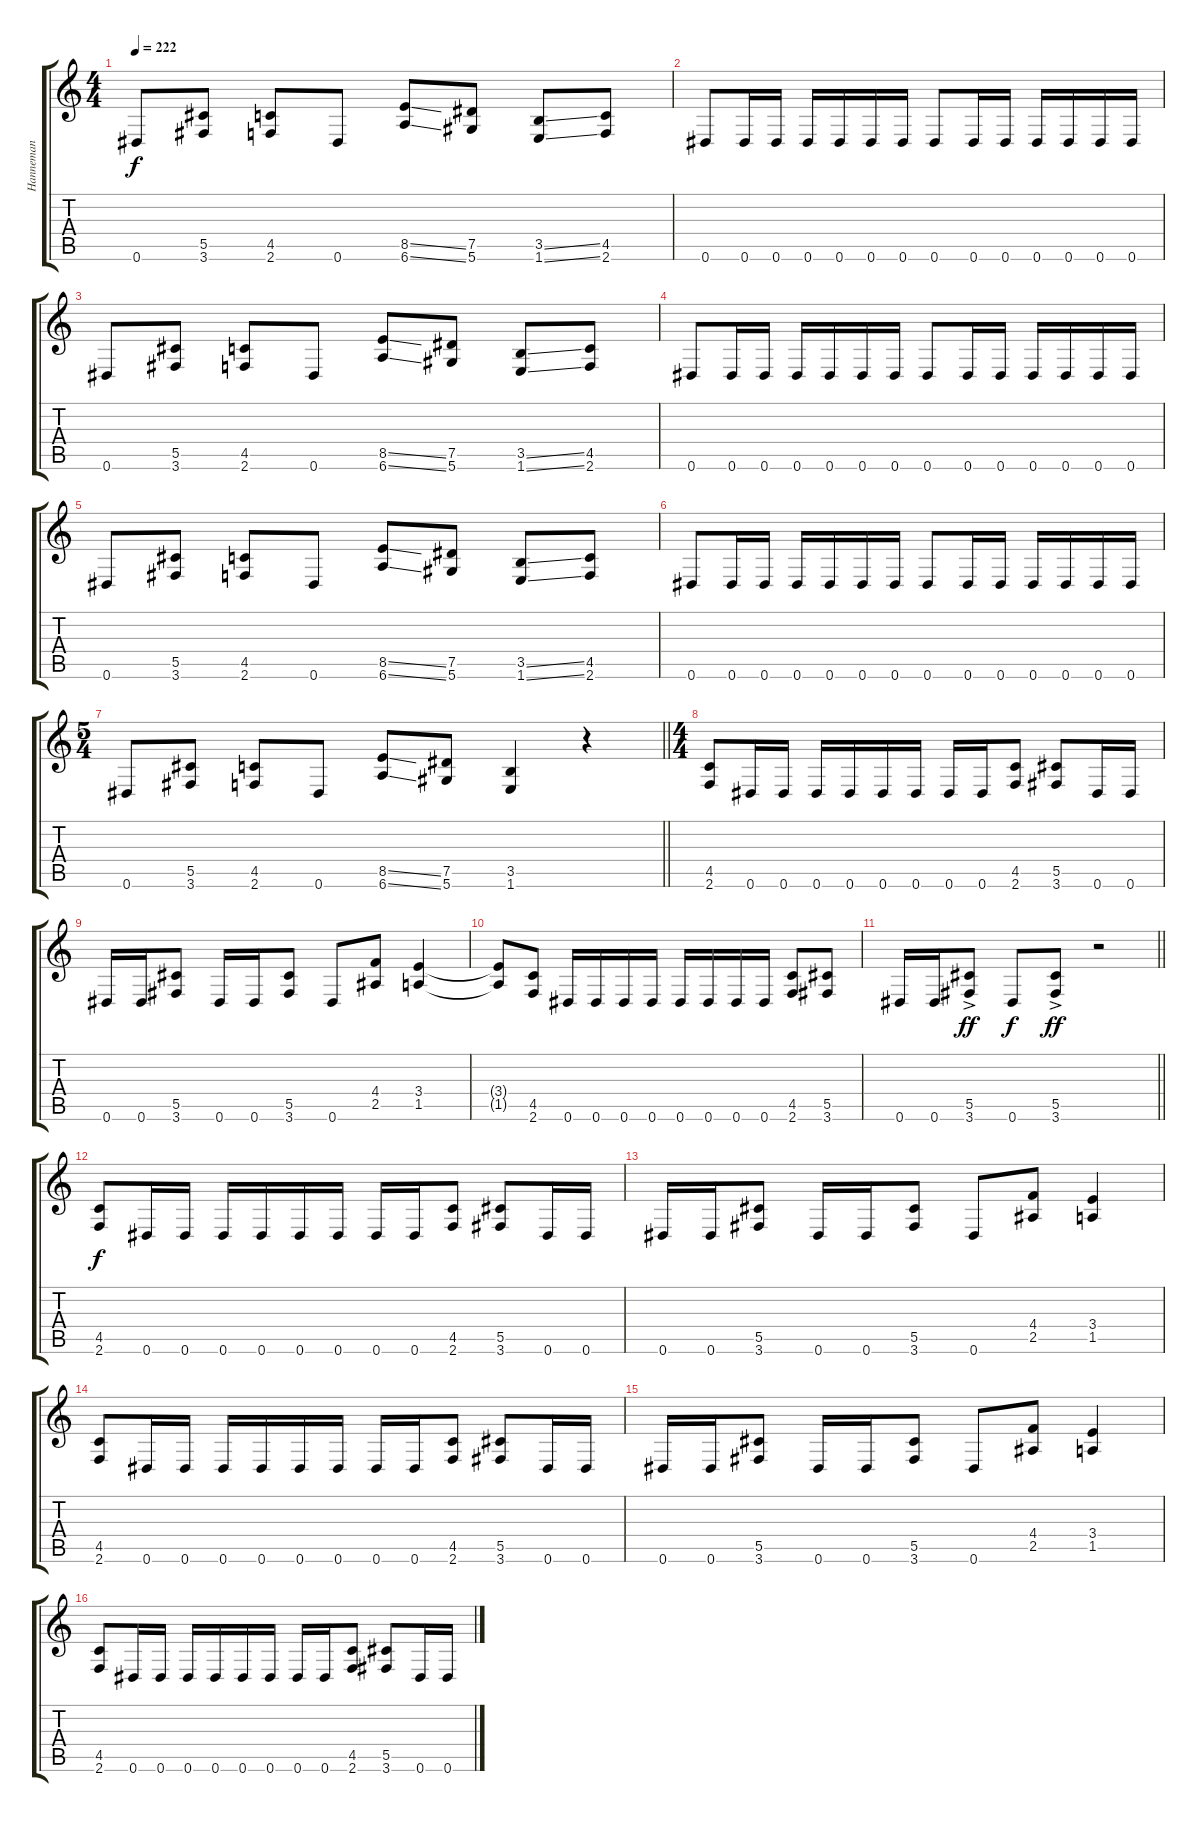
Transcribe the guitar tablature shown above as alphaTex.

\track ("Hanneman" "Hanneman") {instrument distortionguitar}
\staff {score tabs}
\tuning (Eb4 Bb3 Gb3 Db3 Ab2 Eb2) {hide}
\ts (4 4)
\tempo 222
\clef g2
\ks c
0.6.8{dy f} (5.5 3.6).8 (4.5 2.6).8 0.6.8 (8.5{ss} 6.6{ss}).8 (7.5 5.6).8 (3.5{ss} 1.6{ss}).8 (4.5 2.6).8 |
0.6.8 0.6.16 0.6.16 0.6.16 0.6.16 0.6.16 0.6.16 0.6.8 0.6.16 0.6.16 0.6.16 0.6.16 0.6.16 0.6.16 |
0.6.8 (5.5 3.6).8 (4.5 2.6).8 0.6.8 (8.5{ss} 6.6{ss}).8 (7.5 5.6).8 (3.5{ss} 1.6{ss}).8 (4.5 2.6).8 |
0.6.8 0.6.16 0.6.16 0.6.16 0.6.16 0.6.16 0.6.16 0.6.8 0.6.16 0.6.16 0.6.16 0.6.16 0.6.16 0.6.16 |
0.6.8 (5.5 3.6).8 (4.5 2.6).8 0.6.8 (8.5{ss} 6.6{ss}).8 (7.5 5.6).8 (3.5{ss} 1.6{ss}).8 (4.5 2.6).8 |
0.6.8 0.6.16 0.6.16 0.6.16 0.6.16 0.6.16 0.6.16 0.6.8 0.6.16 0.6.16 0.6.16 0.6.16 0.6.16 0.6.16 |
\ts (5 4)
\barLineRight lightlight
0.6.8 (5.5 3.6).8 (4.5 2.6).8 0.6.8 (8.5{ss} 6.6{ss}).8 (7.5 5.6).8 (3.5 1.6).4 r.4 |
\ts (4 4)
(4.5 2.6).8 0.6.16 0.6.16 0.6.16 0.6.16 0.6.16 0.6.16 0.6.16 0.6.16 (4.5 2.6).8 (5.5 3.6).8 0.6.16 0.6.16 |
0.6.16 0.6.16 (5.5 3.6).8 0.6.16 0.6.16 (5.5 3.6).8 0.6.8 (4.4 2.5).8 (3.4 1.5).4 |
(3.4{t} 1.5{t}).8 (4.5 2.6).8 0.6.16 0.6.16 0.6.16 0.6.16 0.6.16 0.6.16 0.6.16 0.6.16 (4.5 2.6).8 (5.5 3.6).8 |
\barLineRight lightlight
0.6.16 0.6.16 (5.5{ac} 3.6{ac}).8{dy ff} 0.6.8{dy f} (5.5{ac} 3.6{ac}).8{dy ff} r.2 |
(4.5 2.6).8{dy f} 0.6.16 0.6.16 0.6.16 0.6.16 0.6.16 0.6.16 0.6.16 0.6.16 (4.5 2.6).8 (5.5 3.6).8 0.6.16 0.6.16 |
0.6.16 0.6.16 (5.5 3.6).8 0.6.16 0.6.16 (5.5 3.6).8 0.6.8 (4.4 2.5).8 (3.4 1.5).4 |
(4.5 2.6).8 0.6.16 0.6.16 0.6.16 0.6.16 0.6.16 0.6.16 0.6.16 0.6.16 (4.5 2.6).8 (5.5 3.6).8 0.6.16 0.6.16 |
0.6.16 0.6.16 (5.5 3.6).8 0.6.16 0.6.16 (5.5 3.6).8 0.6.8 (4.4 2.5).8 (3.4 1.5).4 |
(4.5 2.6).8 0.6.16 0.6.16 0.6.16 0.6.16 0.6.16 0.6.16 0.6.16 0.6.16 (4.5 2.6).8 (5.5 3.6).8 0.6.16 0.6.16
